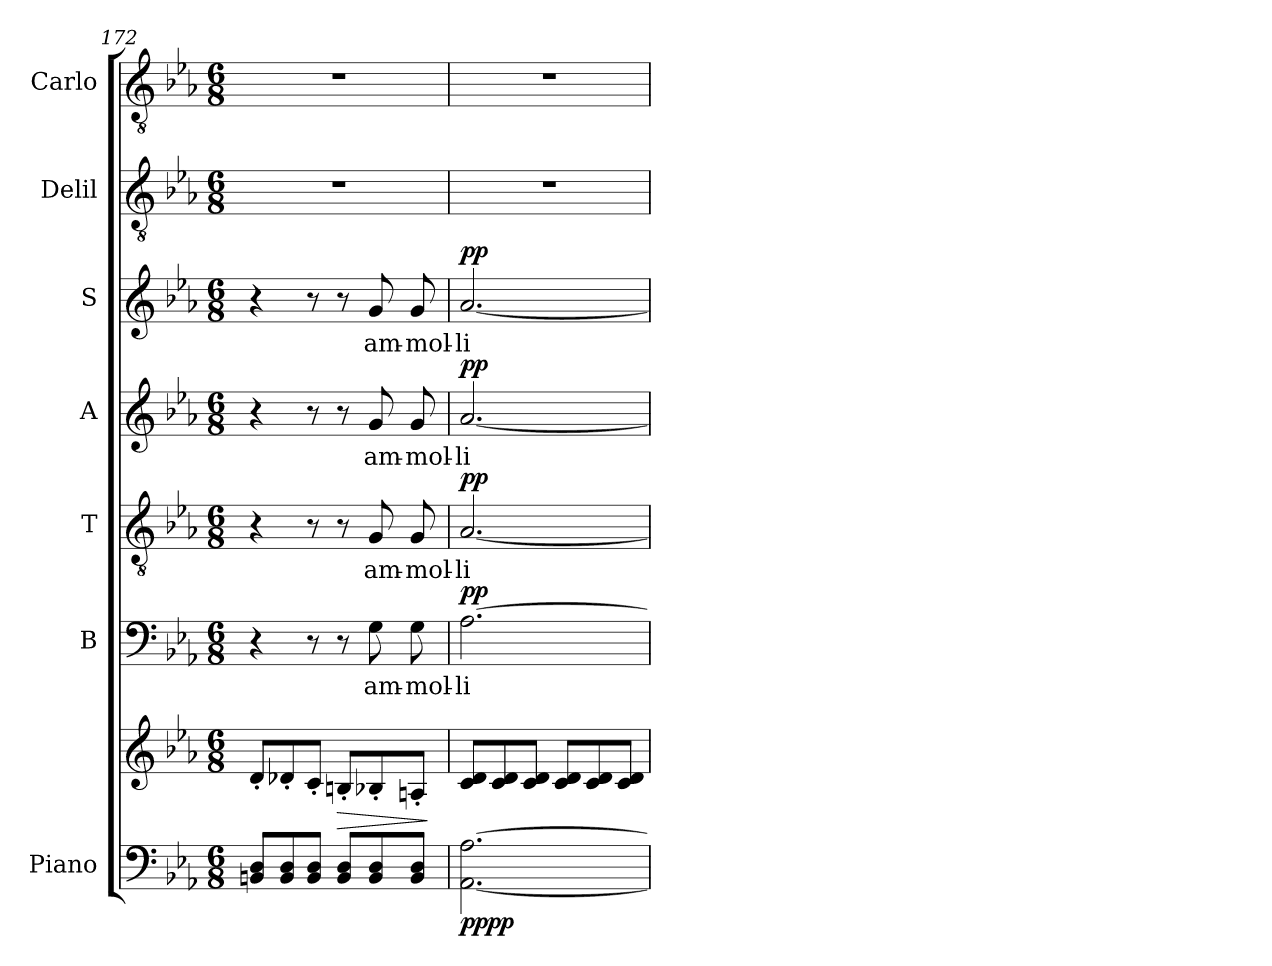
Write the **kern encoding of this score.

**kern	**kern	**dynam	**kern	**text	**dynam	**kern	**text	**dynam	**kern	**text	**dynam	**kern	**text	**dynam	**kern	**kern
*part7	*part7	*part7	*part6	*part6	*part6	*part5	*part5	*part5	*part4	*part4	*part4	*part3	*part3	*part3	*part2	*part1
*staff8	*staff7	*staff7/8	*staff6	*staff6	*staff6	*staff5	*staff5	*staff5	*staff4	*staff4	*staff4	*staff3	*staff3	*staff3	*staff2	*staff1
*I"Piano	*	*	*I"B	*	*	*I"T	*	*	*I"A	*	*	*I"S	*	*	*I"Delil	*I"Carlo
*I'Pno	*	*	*I'B	*	*	*I'T	*	*	*I'A	*	*	*I'S	*	*	*	*
*clefF4	*clefG2	*	*clefF4	*	*	*clefGv2	*	*	*clefG2	*	*	*clefG2	*	*	*clefGv2	*clefGv2
*k[b-e-a-]	*k[b-e-a-]	*	*k[b-e-a-]	*	*	*k[b-e-a-]	*	*	*k[b-e-a-]	*	*	*k[b-e-a-]	*	*	*k[b-e-a-]	*k[b-e-a-]
*M6/8	*M6/8	*	*M6/8	*	*	*M6/8	*	*	*M6/8	*	*	*M6/8	*	*	*M6/8	*M6/8
=172	=172	=172	=172	=172	=172	=172	=172	=172	=172	=172	=172	=172	=172	=172	=172	=172
8BBn/ 8D/L	8d'/L	.	4r	.	.	4r	.	.	4r	.	.	4r	.	.	2.r	2.r
8BB/ 8D/	8d-X'/	.	.	.	.	.	.	.	.	.	.	.	.	.	.	.
8BB/ 8D/J	8c'/J	.	8r	.	.	8r	.	.	8r	.	.	8r	.	.	.	.
!	!	!LO:HP:b	!	!	!	!	!	!	!	!	!	!	!	!	!	!
8BB/ 8D/L	8Bn'/L	>	8r	.	.	8r	.	.	8r	.	.	8r	.	.	.	.
8BB/ 8D/	8B-X'/	.	8G\	am-	.	8G/	am-	.	8g/	am-	.	8g/	am-	.	.	.
8BB/ 8D/J	8An'/J	.	8G\	-mol-	.	8G/	-mol-	.	8g/	-mol-	.	8g/	-mol-	.	.	.
.	.	]	.	.	.	.	.	.	.	.	.	.	.	.	.	.
=173	=173	=173	=173	=173	=173	=173	=173	=173	=173	=173	=173	=173	=173	=173	=173	=173
!	!	!LO:DY:b=2	!	!	!	!	!	!	!	!	!	!	!	!	!	!
!	!	!LO:DY:n=1:b	!	!	!LO:DY:a	!	!	!LO:DY:a	!	!	!LO:DY:a	!	!	!LO:DY:a	!	!
[2.AA-\ [2.A-\	8c/ 8d/L	pp pp	[2.A-\	-li-	pp	[2.A-/	-li-	pp	[2.a-/	-li-	pp	[2.a-/	-li-	pp	2.r	2.r
.	8c/ 8d/	.	.	.	.	.	.	.	.	.	.	.	.	.	.	.
.	8c/ 8d/J	.	.	.	.	.	.	.	.	.	.	.	.	.	.	.
.	8c/ 8d/L	.	.	.	.	.	.	.	.	.	.	.	.	.	.	.
.	8c/ 8d/	.	.	.	.	.	.	.	.	.	.	.	.	.	.	.
.	8c/ 8d/J	.	.	.	.	.	.	.	.	.	.	.	.	.	.	.
=	=	=	=	=	=	=	=	=	=	=	=	=	=	=	=	=
*-	*-	*-	*-	*-	*-	*-	*-	*-	*-	*-	*-	*-	*-	*-	*-	*-
